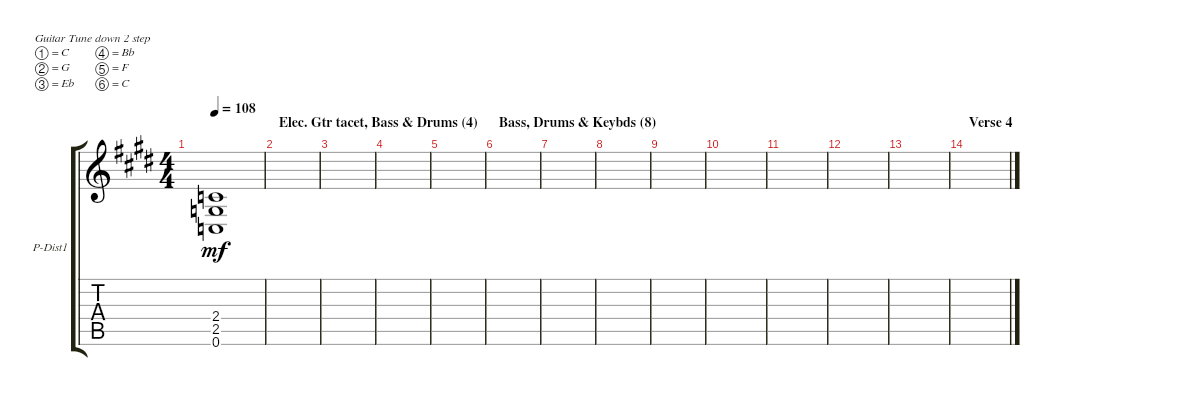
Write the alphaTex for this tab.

\defaultSystemsLayout 4
\bracketExtendMode groupsimilarinstruments
\firstSystemTrackNameOrientation horizontal
\otherSystemsTrackNameOrientation horizontal
\track ("Petrucci Dist 1" "P-Dist1") {instrument distortionguitar}
\staff {score tabs}
\tuning (C4 G3 Eb3 Bb2 F2 C2)
\ts (4 4)
\tempo 108
\clef g2
\ks e
(0.6{t} 2.5{t} 2.4{t}).1{dy mf} |
\section ("" "Elec. Gtr tacet, Bass & Drums (4)")
|
|
|
|
\section ("" "Bass, Drums & Keybds (8)")
|
|
|
|
|
|
|
|
\section ("" "Verse 4")
